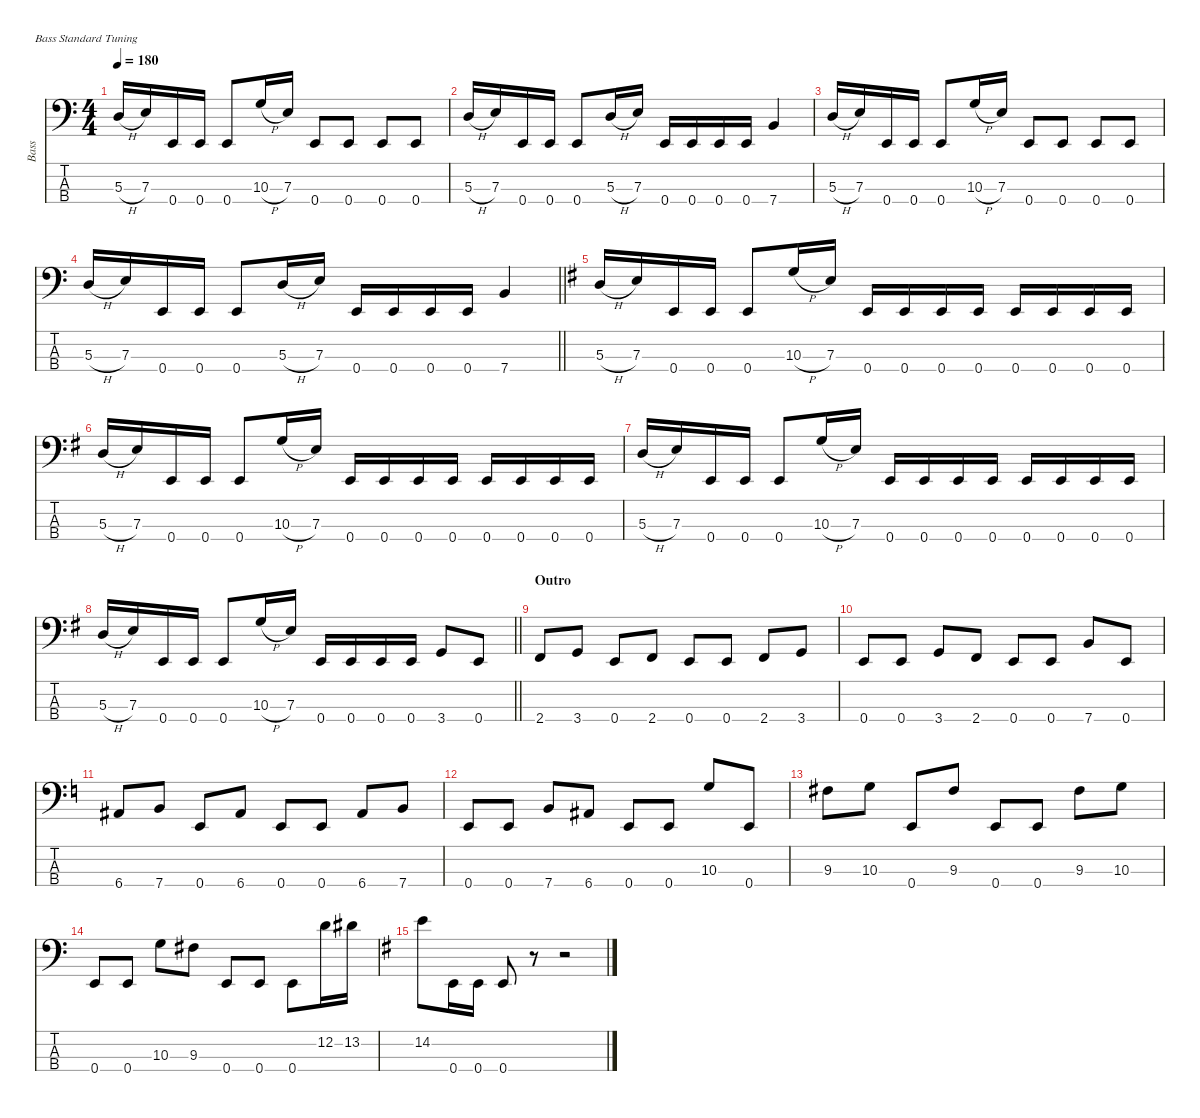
\defaultSystemsLayout 4
\hideDynamics
\bracketExtendMode nobrackets
\firstSystemTrackNameMode fullname
\otherSystemsTrackNameOrientation horizontal
\track ("Bass" "el.bs.") {instrument electricbasspick}
\staff {score tabs}
\tuning (G2 D2 A1 E1)
\ts (4 4)
\tempo 180
\clef f4
\ks c
5.3{h}.16{dy f beam Up} 7.3.16{beam Up} 0.4.16{beam Up} 0.4.16{beam Up} 0.4.8{beam Up} 10.3{h}.16{beam Up} 7.3.16{beam Up} 0.4.8{beam Up} 0.4.8{beam Up} 0.4.8{beam Up} 0.4.8{beam Up} |
5.3{h}.16{beam Up} 7.3.16{beam Up} 0.4.16{beam Up} 0.4.16{beam Up} 0.4.8{beam Up} 5.3{h}.16{beam Up} 7.3.16{beam Up} 0.4.16{beam Up} 0.4.16{beam Up} 0.4.16{beam Up} 0.4.16{beam Up} 7.4.4{beam Up} |
5.3{h}.16{beam Up} 7.3.16{beam Up} 0.4.16{beam Up} 0.4.16{beam Up} 0.4.8{beam Up} 10.3{h}.16{beam Up} 7.3.16{beam Up} 0.4.8{beam Up} 0.4.8{beam Up} 0.4.8{beam Up} 0.4.8{beam Up} |
\barLineRight lightlight
5.3{h}.16{beam Up} 7.3.16{beam Up} 0.4.16{beam Up} 0.4.16{beam Up} 0.4.8{beam Up} 5.3{h}.16{beam Up} 7.3.16{beam Up} 0.4.16{beam Up} 0.4.16{beam Up} 0.4.16{beam Up} 0.4.16{beam Up} 7.4.4{beam Up} |
\ks g
5.3{h acc forcenatural}.16{beam Up} 7.3{acc forcenatural}.16{beam Up} 0.4{acc forcenatural}.16{beam Up} 0.4{acc forcenatural}.16{beam Up} 0.4{acc forcenatural}.8{beam Up} 10.3{h acc forcenatural}.16{beam Up} 7.3{acc forcenatural}.16{beam Up} 0.4{acc forcenatural}.16{beam Up} 0.4{acc forcenatural}.16{beam Up} 0.4{acc forcenatural}.16{beam Up} 0.4{acc forcenatural}.16{beam Up} 0.4{acc forcenatural}.16{beam Up} 0.4{acc forcenatural}.16{beam Up} 0.4{acc forcenatural}.16{beam Up} 0.4{acc forcenatural}.16{beam Up} |
5.3{h acc forcenatural}.16{beam Up} 7.3{acc forcenatural}.16{beam Up} 0.4{acc forcenatural}.16{beam Up} 0.4{acc forcenatural}.16{beam Up} 0.4{acc forcenatural}.8{beam Up} 10.3{h acc forcenatural}.16{beam Up} 7.3{acc forcenatural}.16{beam Up} 0.4{acc forcenatural}.16{beam Up} 0.4{acc forcenatural}.16{beam Up} 0.4{acc forcenatural}.16{beam Up} 0.4{acc forcenatural}.16{beam Up} 0.4{acc forcenatural}.16{beam Up} 0.4{acc forcenatural}.16{beam Up} 0.4{acc forcenatural}.16{beam Up} 0.4{acc forcenatural}.16{beam Up} |
5.3{h acc forcenatural}.16{beam Up} 7.3{acc forcenatural}.16{beam Up} 0.4{acc forcenatural}.16{beam Up} 0.4{acc forcenatural}.16{beam Up} 0.4{acc forcenatural}.8{beam Up} 10.3{h acc forcenatural}.16{beam Up} 7.3{acc forcenatural}.16{beam Up} 0.4{acc forcenatural}.16{beam Up} 0.4{acc forcenatural}.16{beam Up} 0.4{acc forcenatural}.16{beam Up} 0.4{acc forcenatural}.16{beam Up} 0.4{acc forcenatural}.16{beam Up} 0.4{acc forcenatural}.16{beam Up} 0.4{acc forcenatural}.16{beam Up} 0.4{acc forcenatural}.16{beam Up} |
\barLineRight lightlight
5.3{h acc forcenatural}.16{beam Up} 7.3{acc forcenatural}.16{beam Up} 0.4{acc forcenatural}.16{beam Up} 0.4{acc forcenatural}.16{beam Up} 0.4{acc forcenatural}.8{beam Up} 10.3{h acc forcenatural}.16{beam Up} 7.3{acc forcenatural}.16{beam Up} 0.4{acc forcenatural}.16{beam Up} 0.4{acc forcenatural}.16{beam Up} 0.4{acc forcenatural}.16{beam Up} 0.4{acc forcenatural}.16{beam Up} 3.4{acc forcenatural}.8{beam Up} 0.4{acc forcenatural}.8{beam Up} |
\section ("" "Outro")
2.4{acc #}.8{beam Up} 3.4{acc forcenatural}.8{beam Up} 0.4{acc forcenatural}.8{beam Up} 2.4{acc #}.8{beam Up} 0.4{acc forcenatural}.8{beam Up} 0.4{acc forcenatural}.8{beam Up} 2.4{acc #}.8{beam Up} 3.4{acc forcenatural}.8{beam Up} |
0.4{acc forcenatural}.8{beam Up} 0.4{acc forcenatural}.8{beam Up} 3.4{acc forcenatural}.8{beam Up} 2.4{acc #}.8{beam Up} 0.4{acc forcenatural}.8{beam Up} 0.4{acc forcenatural}.8{beam Up} 7.4{acc forcenatural}.8{beam Up} 0.4{acc forcenatural}.8{beam Up} |
\ks c
6.4{acc #}.8{beam Up} 7.4.8{beam Up} 0.4.8{beam Up} 6.4{acc #}.8{beam Up} 0.4.8{beam Up} 0.4.8{beam Up} 6.4{acc #}.8{beam Up} 7.4.8{beam Up} |
0.4.8{beam Up} 0.4.8{beam Up} 7.4.8{beam Up} 6.4{acc #}.8{beam Up} 0.4.8{beam Up} 0.4.8{beam Up} 10.3.8{beam Up} 0.4.8{beam Up} |
9.3{acc #}.8{beam Down} 10.3.8{beam Down} 0.4.8{beam Up} 9.3{acc #}.8{beam Up} 0.4.8{beam Up} 0.4.8{beam Up} 9.3{acc #}.8{beam Down} 10.3.8{beam Down} |
0.4.8{beam Up} 0.4.8{beam Up} 10.3.8{beam Down} 9.3{acc #}.8{beam Down} 0.4.8{beam Up} 0.4.8{beam Up} 0.4.8{beam Down} 12.2.16{beam Down} 13.2{acc #}.16{beam Down} |
\ks g
14.2{acc forcenatural}.8{beam Down} 0.4{acc forcenatural}.16{beam Down} 0.4{acc forcenatural}.16{beam Down} 0.4{acc forcenatural}.8{beam Up} r.8{beam Up} r.2{beam Up}
